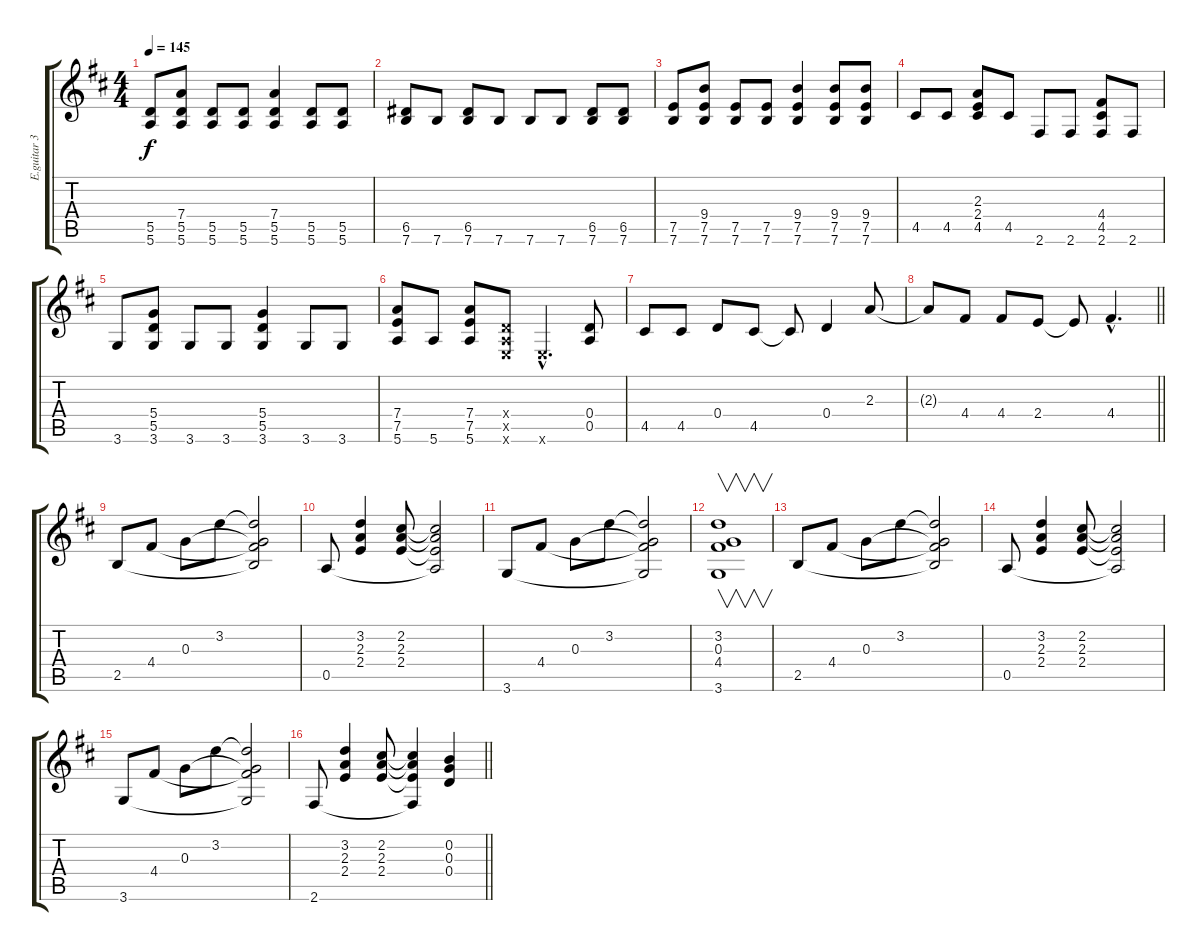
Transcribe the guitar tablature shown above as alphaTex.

\track ("E.guitar 3" "E.guitar 3") {instrument electricguitarclean}
\staff {score tabs}
\tuning (E4 B3 G3 D3 A2 E2) {hide}
\ts (4 4)
\tempo 145
\clef g2
\ks d
(5.5 5.6).8{dy f instrument electricguitarmuted} (7.4 5.5 5.6).8{instrument electricguitarclean} (5.5 5.6).8{instrument electricguitarmuted} (5.5 5.6).8 (7.4 5.5 5.6).4{instrument electricguitarclean} (5.5 5.6).8{instrument electricguitarmuted} (5.5 5.6).8 |
(6.5 7.6).8{instrument electricguitarclean} 7.6.8{instrument electricguitarmuted} (6.5 7.6).8{instrument electricguitarclean} 7.6.8{instrument electricguitarmuted} 7.6.8 7.6.8 (6.5 7.6).8{instrument electricguitarclean} (6.5 7.6).8 |
(7.5 7.6).8{instrument electricguitarmuted} (9.4 7.5 7.6).8{instrument electricguitarmuted} (7.5 7.6).8{instrument electricguitarmuted} (7.5 7.6).8 (9.4 7.5 7.6).4{instrument electricguitarclean} (9.4 7.5 7.6).8 (9.4 7.5 7.6).8 |
4.5.8{instrument electricguitarmuted} 4.5.8 (2.3 2.4 4.5).8{instrument electricguitarclean} 4.5.8{instrument electricguitarmuted} 2.6.8 2.6.8 (4.4 4.5 2.6).8{instrument electricguitarclean} 2.6.8{instrument electricguitarmuted} |
3.6.8 (5.4 5.5 3.6).8{instrument electricguitarclean} 3.6.8{instrument electricguitarmuted} 3.6.8 (5.4 5.5 3.6).4{instrument electricguitarclean} 3.6.8{instrument electricguitarmuted} 3.6.8 |
(7.4 7.5 5.6).8{instrument electricguitarclean} 5.6.8{instrument electricguitarmuted} (7.4 7.5 5.6).8 (0.4{x} 0.5{x} 0.6{x}).8{instrument electricguitarclean} 0.6{hac x}.4{d} (0.4 0.5).8 |
4.5.8 4.5.8 0.4.8 4.5.8 4.5{t}.8 0.4.4 2.3.8 |
\barLineRight lightlight
2.3{t}.8 4.4.8 4.4.8 2.4.8 2.4{t}.8 4.4{hac}.4{d} |
2.5.8 4.4.8 0.3.8 3.2.8 (3.2{t} 0.3{t} 4.4{t} 2.5{t}).2 |
0.5.8 (3.2 2.3 2.4).4 (2.2 2.3 2.4).8 (2.2{t} 2.3{t} 2.4{t} 0.5{t}).2 |
3.6.8 4.4.8 0.3.8 3.2.8 (3.2{t} 0.3{t} 4.4{t} 3.6{t}).2 |
(3.2 0.3 4.4 3.6).1{v} |
2.5.8 4.4.8 0.3.8 3.2.8 (3.2{t} 0.3{t} 4.4{t} 2.5{t}).2 |
0.5.8 (3.2 2.3 2.4).4 (2.2 2.3 2.4).8 (2.2{t} 2.3{t} 2.4{t} 0.5{t}).2 |
3.6.8 4.4.8 0.3.8 3.2.8 (3.2{t} 0.3{t} 4.4{t} 3.6{t}).2 |
\barLineRight lightlight
2.6.8 (3.2 2.3 2.4).4 (2.2 2.3 2.4).8 (2.2{t} 2.3{t} 2.4{t} 2.6{t}).4 (0.2 0.3 0.4).4
